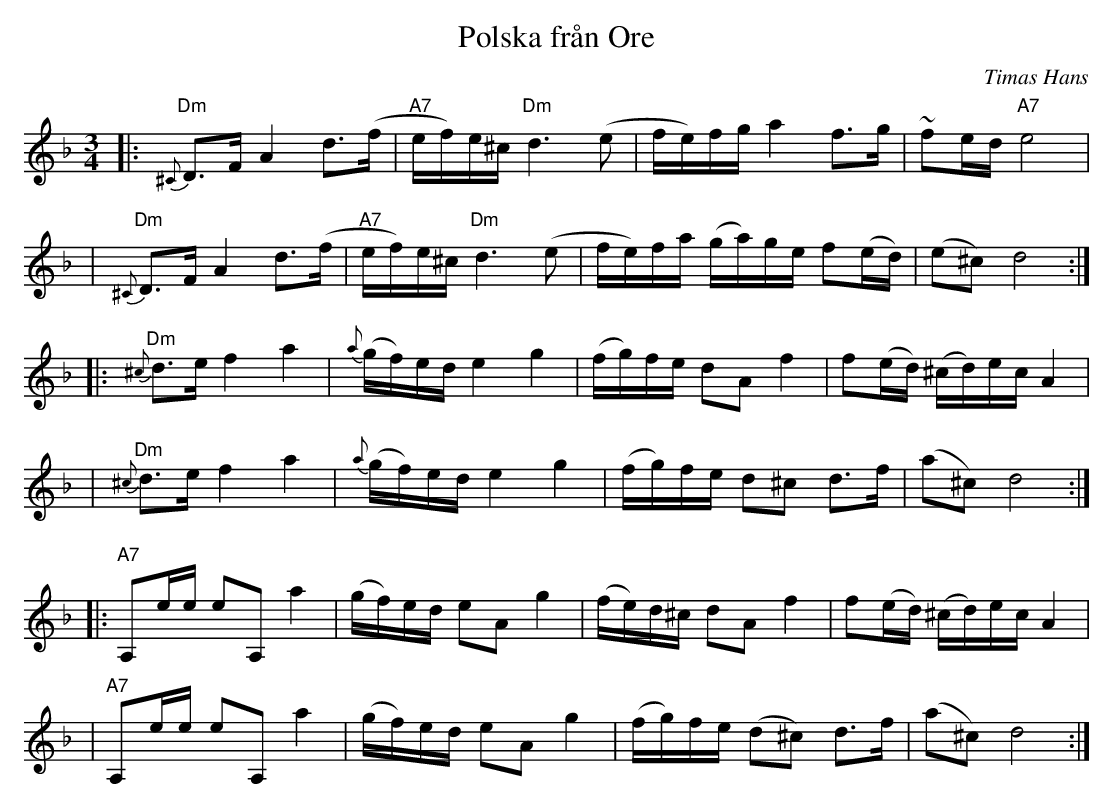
X:1
T: Polska fr\aan Ore
C: Timas Hans
M: 3/4
L: 1/8
K: Dm
|: "Dm"{^C}D>F A2 d>(f | "A7"e/f/)e/^c/ "Dm"d3 (e | f/e/)f/g/  a2 f>g | ~fe/d/ "A7"e4 |
|  "Dm"{^C}D>F A2 d>(f | "A7"e/f/)e/^c/ "Dm"d3 (e | f/e/)f/a/  (g/a/)g/e/ f(e/d/) | (e^c) d4 :|
|: "Dm"{^c}d>e f2 a2 | {a}(g/f/)e/d/ e2 g2 | (f/g/)f/e/ dA f2 | f(e/d/) (^c/d/)e/c/ A2 |
|  "Dm"{^c}d>e f2 a2 | {a}(g/f/)e/d/ e2 g2 | (f/g/)f/e/ d^c d>f | (a^c) d4 :|
|: "A7"A,e/e/ eA, a2 | (g/f/)e/d/ eA g2 | (f/e/)d/^c/ dA f2 | f(e/d/) (^c/d/)e/c/ A2 |
|  "A7"A,e/e/ eA, a2 | (g/f/)e/d/ eA g2 | (f/g/)f/e/ (d^c) d>f | (a^c) d4 :|
